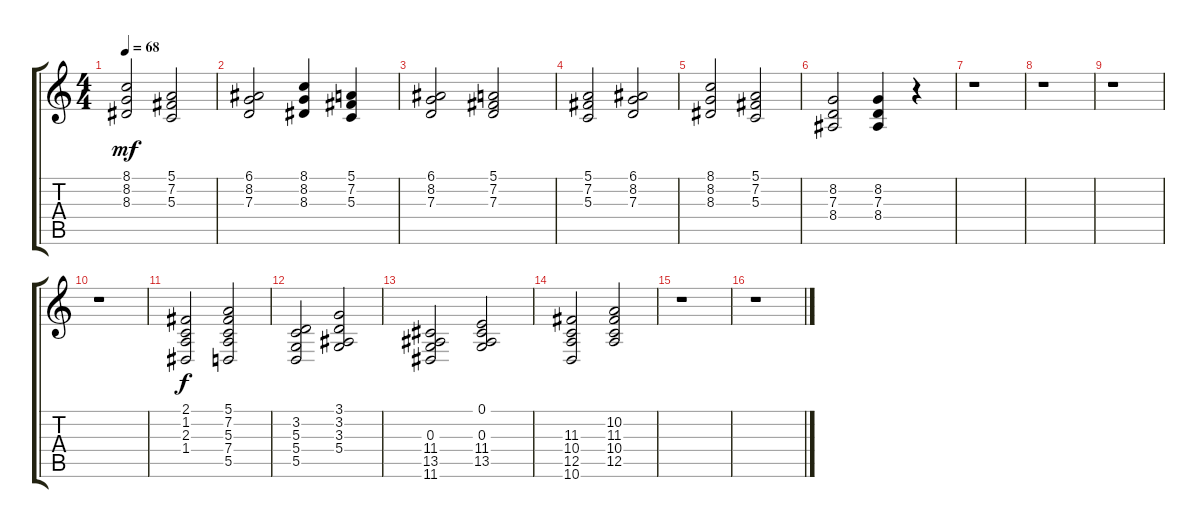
\track "" {instrument choiraahs}
\staff {score tabs}
\tuning (E4 B3 G3 D3 A2 E2) {hide}
\ts (4 4)
\tempo 68
\clef g2
\ks c
(8.1 8.2 8.3).2{dy mf} (5.1 7.2 5.3).2 |
(6.1 8.2 7.3).2 (8.1 8.2 8.3).4 (5.1 7.2 5.3).4 |
(6.1 8.2 7.3).2 (5.1 7.2 7.3).2 |
(5.1 7.2 5.3).2 (6.1 8.2 7.3).2 |
(8.1 8.2 8.3).2 (5.1 7.2 5.3).2 |
(8.2 7.3 8.4).2 (8.2 7.3 8.4).4 r.4 |
r.1 |
r.1 |
r.1 |
r.1 |
(2.1 1.2 2.3 1.4).2{dy f instrument stringensemble1} (5.1 7.2 5.3 7.4 5.5).2 |
(3.2 5.3 5.4 5.5).2 (3.1 3.2 3.3 5.4).2 |
(0.3 11.4 13.5 11.6).2 (0.1 0.3 11.4 13.5).2 |
(11.3 10.4 12.5 10.6).2{instrument lead6voice} (10.2 11.3 10.4 12.5).2 |
r.1 |
r.1
